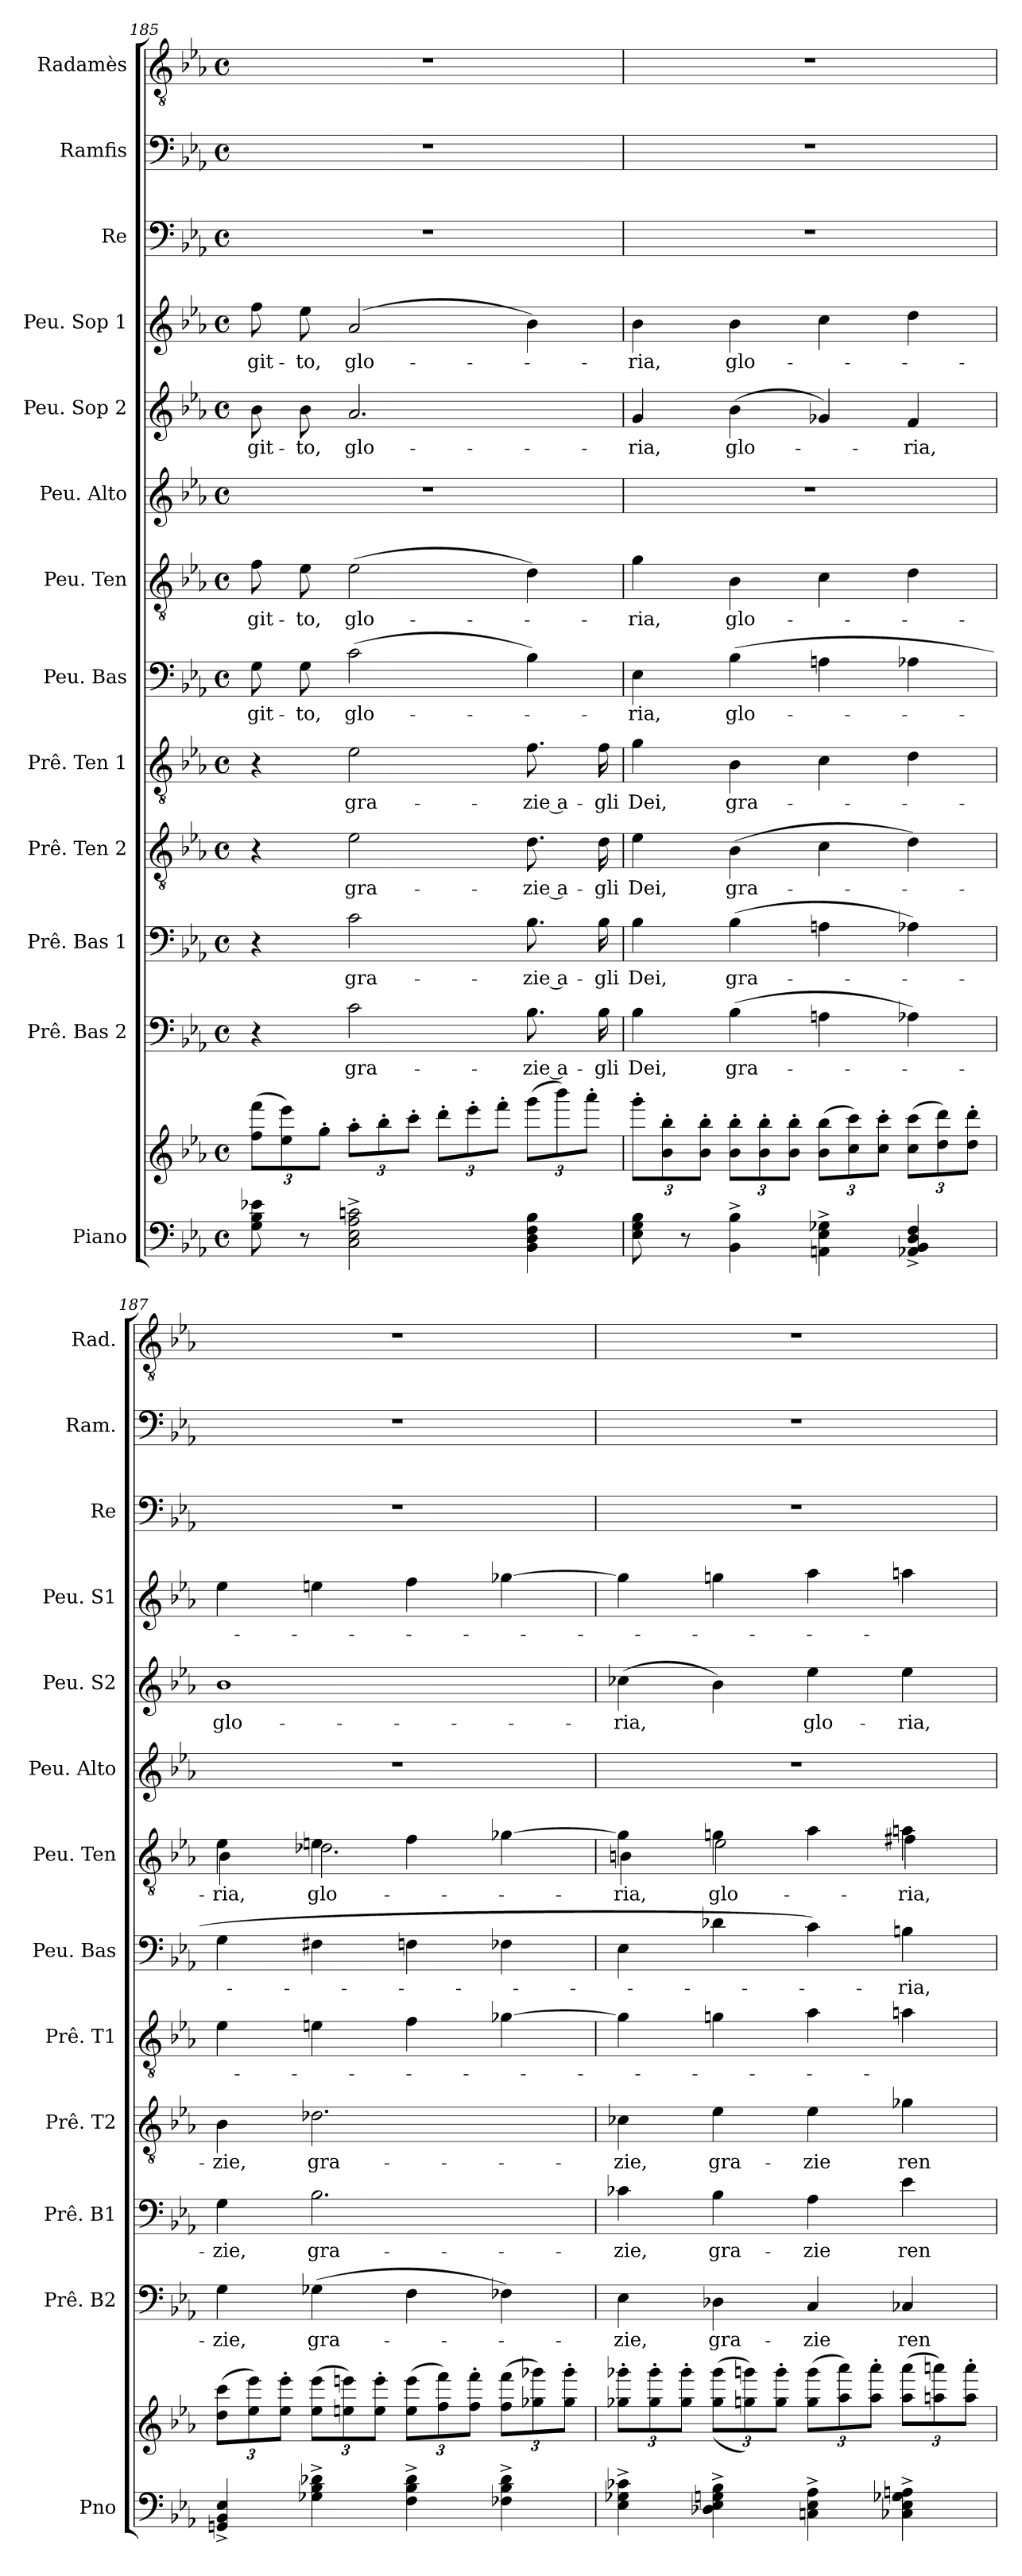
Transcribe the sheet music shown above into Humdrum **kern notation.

**kern	**kern	**kern	**text	**kern	**text	**kern	**text	**kern	**text	**kern	**text	**kern	**text	**kern	**kern	**text	**kern	**text	**kern	**kern	**kern
*part13	*part13	*part12	*part12	*part11	*part11	*part10	*part10	*part9	*part9	*part8	*part8	*part7	*part7	*part6	*part5	*part5	*part4	*part4	*part3	*part2	*part1
*staff14	*staff13	*staff12	*staff12	*staff11	*staff11	*staff10	*staff10	*staff9	*staff9	*staff8	*staff8	*staff7	*staff7	*staff6	*staff5	*staff5	*staff4	*staff4	*staff3	*staff2	*staff1
*I"Piano	*	*I"Prê. Bas 2	*	*I"Prê. Bas 1	*	*I"Prê. Ten 2	*	*I"Prê. Ten 1	*	*I"Peu. Bas	*	*I"Peu. Ten	*	*I"Peu. Alto	*I"Peu. Sop 2	*	*I"Peu. Sop 1	*	*I"Re	*I"Ramfis	*I"Radamès
*I'Pno	*	*I'Prê. B2	*	*I'Prê. B1	*	*I'Prê. T2	*	*I'Prê. T1	*	*I'Peu. Bas	*	*I'Peu. Ten	*	*I'Peu. Alto	*I'Peu. S2	*	*I'Peu. S1	*	*I'Re	*I'Ram.	*I'Rad.
*clefF4	*clefG2	*clefF4	*	*clefF4	*	*clefGv2	*	*clefGv2	*	*clefF4	*	*clefGv2	*	*clefG2	*clefG2	*	*clefG2	*	*clefF4	*clefF4	*clefGv2
*k[b-e-a-]	*k[b-e-a-]	*k[b-e-a-]	*	*k[b-e-a-]	*	*k[b-e-a-]	*	*k[b-e-a-]	*	*k[b-e-a-]	*	*k[b-e-a-]	*	*k[b-e-a-]	*k[b-e-a-]	*	*k[b-e-a-]	*	*k[b-e-a-]	*k[b-e-a-]	*k[b-e-a-]
*M4/4	*M4/4	*M4/4	*	*M4/4	*	*M4/4	*	*M4/4	*	*M4/4	*	*M4/4	*	*M4/4	*M4/4	*	*M4/4	*	*M4/4	*M4/4	*M4/4
*met(c)	*met(c)	*met(c)	*	*met(c)	*	*met(c)	*	*met(c)	*	*met(c)	*	*met(c)	*	*met(c)	*met(c)	*	*met(c)	*	*met(c)	*met(c)	*met(c)
*	*Xbrackettup	*	*	*	*	*	*	*	*	*	*	*	*	*	*	*	*	*	*	*	*
=185	=185	=185	=185	=185	=185	=185	=185	=185	=185	=185	=185	=185	=185	=185	=185	=185	=185	=185	=185	=185	=185
!	!	!	!	!	!	!	!	!	!	!	!LO:LY:b:color=#0055FF	!	!LO:LY:b:color=#0055FF	!	!	!LO:LY:b:color=#0055FF	!	!LO:LY:b:color=#0055FF	!	!	!
8G\ 8B-\ 8e-X\	(>12ff\ 12fff\L	4r	.	4r	.	4r	.	4r	.	8G\	-git-	8f\	-git-	1r	8b-\	-git-	8ff\	-git-	1r	1r	1r
.	12ee-\ 12eee-\)	.	.	.	.	.	.	.	.	.	.	.	.	.	.	.	.	.	.	.	.
!	!	!	!	!	!	!	!	!	!	!	!LO:LY:b:color=#0055FF	!	!LO:LY:b:color=#0055FF	!	!	!LO:LY:b:color=#0055FF	!	!LO:LY:b:color=#0055FF	!	!	!
8r	.	.	.	.	.	.	.	.	.	8G\	-to,	8e-\	-to,	.	8b-\	-to,	8ee-\	-to,	.	.	.
.	12gg'\J	.	.	.	.	.	.	.	.	.	.	.	.	.	.	.	.	.	.	.	.
!	!	!	!LO:LY:b:color=#0055FF	!	!LO:LY:b:color=#0055FF	!	!LO:LY:b:color=#0055FF	!	!LO:LY:b:color=#AA0000	!	!LO:LY:b:color=#0055FF	!	!LO:LY:b:color=#0055FF	!	!	!LO:LY:b:color=#0055FF	!	!LO:LY:b:color=#0055FF	!	!	!
2C\^ 2E-\^ 2A-\^ 2cn\^	12aa-'\L	2c\	gra-	2c\	gra-	2e-\	gra-	2e-\	gra-	(>2c\	glo-	(>2e-\	glo-	.	2.a-/	glo-	(>2a-/	glo-	.	.	.
.	12bb-'\	.	.	.	.	.	.	.	.	.	.	.	.	.	.	.	.	.	.	.	.
.	12ccc'\J	.	.	.	.	.	.	.	.	.	.	.	.	.	.	.	.	.	.	.	.
.	12ddd'\L	.	.	.	.	.	.	.	.	.	.	.	.	.	.	.	.	.	.	.	.
.	12eee-'\	.	.	.	.	.	.	.	.	.	.	.	.	.	.	.	.	.	.	.	.
.	12fff'\J	.	.	.	.	.	.	.	.	.	.	.	.	.	.	.	.	.	.	.	.
!	!	!	!LO:LY:b:color=#0055FF	!	!LO:LY:b:color=#0055FF	!	!LO:LY:b:color=#0055FF	!	!LO:LY:b:color=#AA0000	!	!	!	!	!	!	!	!	!	!	!	!
4BB-\ 4D\ 4F\ 4B-\	(>12ggg\L	8.B-\	zie a-	8.B-\	zie a-	8.d\	zie a-	8.f\	zie a-	4B-\)	.	4d\)	.	.	.	.	4b-\)	.	.	.	.
.	12bbb-\)	.	.	.	.	.	.	.	.	.	.	.	.	.	.	.	.	.	.	.	.
.	12aaa-'\J	.	.	.	.	.	.	.	.	.	.	.	.	.	.	.	.	.	.	.	.
!	!	!	!LO:LY:b:color=#0055FF	!	!LO:LY:b:color=#0055FF	!	!LO:LY:b:color=#0055FF	!	!LO:LY:b:color=#AA0000	!	!	!	!	!	!	!	!	!	!	!	!
.	.	16B-\	-gli	16B-\	-gli	16d\	-gli	16f\	-gli	.	.	.	.	.	.	.	.	.	.	.	.
=186	=186	=186	=186	=186	=186	=186	=186	=186	=186	=186	=186	=186	=186	=186	=186	=186	=186	=186	=186	=186	=186
!	!	!	!LO:LY:b:color=#0055FF	!	!LO:LY:b:color=#0055FF	!	!LO:LY:b:color=#0055FF	!	!LO:LY:b:color=#AA0000	!	!LO:LY:b:color=#0055FF	!	!LO:LY:b:color=#0055FF	!	!	!LO:LY:b:color=#0055FF	!	!LO:LY:b:color=#0055FF	!	!	!
8E-\ 8G\ 8B-\	12ggg'\L	4B-\	Dei,	4B-\	Dei,	4e-\	Dei,	4g\	Dei,	4E-\	-ria,	4g\	-ria,	1r	4g/	-ria,	4b-\	-ria,	1r	1r	1r
.	12b-\' 12bb-\'	.	.	.	.	.	.	.	.	.	.	.	.	.	.	.	.	.	.	.	.
8r	.	.	.	.	.	.	.	.	.	.	.	.	.	.	.	.	.	.	.	.	.
.	12b-\' 12bb-\'J	.	.	.	.	.	.	.	.	.	.	.	.	.	.	.	.	.	.	.	.
!	!	!	!LO:LY:b:color=#0055FF	!	!LO:LY:b:color=#0055FF	!	!LO:LY:b:color=#0055FF	!	!LO:LY:b:color=#AA0000	!	!LO:LY:b:color=#0055FF	!	!LO:LY:b:color=#0055FF	!	!	!LO:LY:b:color=#0055FF	!	!LO:LY:b:color=#0055FF	!	!	!
4BB-\^ 4B-\^	12b-\' 12bb-\'L	(>4B-\	gra-	(>4B-\	gra-	(>4B-\	gra-	4B-\	gra-	(>4B-\	glo-	4B-\	glo-	.	(>4b-\	glo-	4b-\	glo-	.	.	.
.	12b-\' 12bb-\'	.	.	.	.	.	.	.	.	.	.	.	.	.	.	.	.	.	.	.	.
.	12b-\' 12bb-\'J	.	.	.	.	.	.	.	.	.	.	.	.	.	.	.	.	.	.	.	.
4AAn\^ 4E-\^ 4G-X\^	(>12b-\ 12bb-\L	4An\	.	4An\	.	4c\	.	4c\	.	4An\	.	4c\	.	.	4g-X/)	.	4cc\	.	.	.	.
.	12cc\ 12ccc\)	.	.	.	.	.	.	.	.	.	.	.	.	.	.	.	.	.	.	.	.
.	12cc\' 12ccc\'J	.	.	.	.	.	.	.	.	.	.	.	.	.	.	.	.	.	.	.	.
!	!	!	!	!	!	!	!	!	!	!	!	!	!	!	!	!LO:LY:b:color=#0055FF	!	!	!	!	!
4AA-X/^ 4BB-/^ 4D/^ 4F/^	(>12cc\ 12ccc\L	4A-X\)	.	4A-X\)	.	4d\)	.	4d\	.	4A-X\	.	4d\	.	.	4f/	-ria,	4dd\	.	.	.	.
.	12dd\ 12ddd\)	.	.	.	.	.	.	.	.	.	.	.	.	.	.	.	.	.	.	.	.
.	12dd\' 12ddd\'J	.	.	.	.	.	.	.	.	.	.	.	.	.	.	.	.	.	.	.	.
!!LO:PB:g=z
=187	=187	=187	=187	=187	=187	=187	=187	=187	=187	=187	=187	=187	=187	=187	=187	=187	=187	=187	=187	=187	=187
!	!	!	!LO:LY:b:color=#0055FF	!	!LO:LY:b:color=#0055FF	!	!LO:LY:b:color=#0055FF	!	!	!	!	!	!LO:LY:b:color=#0055FF	!	!	!LO:LY:b:color=#0055FF	!	!	!	!	!
*	*	*	*	*	*	*	*	*	*	*	*	*^	*	*	*	*	*	*	*	*	*
4GGn/^ 4BB-/^ 4E-/^	(>12dd\ 12ccc\L	4G\	-zie,	4G\	-zie,	4B-\	-zie,	4e-\	.	4G\	.	4e-\	4B-\	-ria,	1r	1b-	glo-	4ee-\	.	1r	1r	1r
.	12ee-\ 12eee-\)	.	.	.	.	.	.	.	.	.	.	.	.	.	.	.	.	.	.	.	.	.
.	12ee-\' 12eee-\'J	.	.	.	.	.	.	.	.	.	.	.	.	.	.	.	.	.	.	.	.	.
!	!	!	!LO:LY:b:color=#0055FF	!	!LO:LY:b:color=#0055FF	!	!LO:LY:b:color=#0055FF	!	!	!	!	!	!	!LO:LY:b:color=#0055FF	!	!	!	!	!	!	!	!
4G-X\^ 4B-\^ 4d-X\^	(>12ee-\ 12eee-\L	(>4G-X\	gra-	2.B-\	gra-	2.d-X\	gra-	4en\	.	4F#X\	.	4en\	2.d-X\	glo-	.	.	.	4een\	.	.	.	.
.	12een\ 12eeen\)	.	.	.	.	.	.	.	.	.	.	.	.	.	.	.	.	.	.	.	.	.
.	12ee\' 12eee\'J	.	.	.	.	.	.	.	.	.	.	.	.	.	.	.	.	.	.	.	.	.
4F\^ 4B-\^ 4d-\^	(>12ee\ 12eee\L	4F\	.	.	.	.	.	4f\	.	4Fn\	.	4f\	.	.	.	.	.	4ff\	.	.	.	.
.	12ff\ 12fff\)	.	.	.	.	.	.	.	.	.	.	.	.	.	.	.	.	.	.	.	.	.
.	12ff\' 12fff\'J	.	.	.	.	.	.	.	.	.	.	.	.	.	.	.	.	.	.	.	.	.
4F-X\^ 4B-\^ 4d-\^	(>12ff\ 12fff\L	4F-X\)	.	.	.	.	.	[4g-X\	.	4F-X\	.	[4g-X\	.	.	.	.	.	[4gg-X\	.	.	.	.
.	12gg-X\ 12ggg-X\)	.	.	.	.	.	.	.	.	.	.	.	.	.	.	.	.	.	.	.	.	.
.	12gg-\' 12ggg-\'J	.	.	.	.	.	.	.	.	.	.	.	.	.	.	.	.	.	.	.	.	.
=188	=188	=188	=188	=188	=188	=188	=188	=188	=188	=188	=188	=188	=188	=188	=188	=188	=188	=188	=188	=188	=188	=188
!	!	!	!LO:LY:b:color=#0055FF	!	!LO:LY:b:color=#0055FF	!	!LO:LY:b:color=#0055FF	!	!	!	!	!	!	!LO:LY:b:color=#0055FF	!	!	!LO:LY:b:color=#0055FF	!	!	!	!	!
4E-\^ 4G-X\^ 4c-X\^	12gg-X\' 12ggg-X\'L	4E-\	-zie,	4c-X\	-zie,	4c-X\	-zie,	4g-\]	.	4E-\	.	4g-\]	4Bn\	-ria,	1r	(>4cc-X\	-ria,	4gg-\]	.	1r	1r	1r
.	12gg-\' 12ggg-\'	.	.	.	.	.	.	.	.	.	.	.	.	.	.	.	.	.	.	.	.	.
.	12gg-\' 12ggg-\'J	.	.	.	.	.	.	.	.	.	.	.	.	.	.	.	.	.	.	.	.	.
!	!	!	!LO:LY:b:color=#0055FF	!	!LO:LY:b:color=#0055FF	!	!LO:LY:b:color=#0055FF	!	!	!	!	!	!	!LO:LY:b:color=#0055FF	!	!	!	!	!	!	!	!
4D-X\^ 4E-\^ 4Gn\^ 4B-\^	(>(>12gg-\ 12ggg-\L	4D-X\	gra-	4B-\	gra-	4e-\	gra-	4gn\	.	4d-X\	.	4gn\	2e-\	glo-	.	4b-\)	.	4ggn\	.	.	.	.
.	12ggn\ 12gggn\))	.	.	.	.	.	.	.	.	.	.	.	.	.	.	.	.	.	.	.	.	.
.	12gg\' 12ggg\'J	.	.	.	.	.	.	.	.	.	.	.	.	.	.	.	.	.	.	.	.	.
!	!	!	!LO:LY:b:color=#0055FF	!	!LO:LY:b:color=#0055FF	!	!LO:LY:b:color=#0055FF	!	!	!	!	!	!	!	!	!	!LO:LY:b:color=#0055FF	!	!	!	!	!
4Cn\^ 4E-\^ 4A-\^	(>12gg\ 12ggg\L	4C/	-zie	4A-\	-zie	4e-\	-zie	4a-\	.	4c\)	.	4a-\	.	.	.	4ee-\	glo-	4aa-\	.	.	.	.
.	12aa-\ 12aaa-\)	.	.	.	.	.	.	.	.	.	.	.	.	.	.	.	.	.	.	.	.	.
.	12aa-\' 12aaa-\'J	.	.	.	.	.	.	.	.	.	.	.	.	.	.	.	.	.	.	.	.	.
!	!	!	!LO:LY:b:color=#0055FF	!	!LO:LY:b:color=#0055FF	!	!LO:LY:b:color=#0055FF	!	!	!	!LO:LY:b:color=#0055FF	!	!	!LO:LY:b:color=#0055FF	!	!	!LO:LY:b:color=#0055FF	!	!	!	!	!
4C-X\^ 4E-\^ 4G-X\^ 4An\^	(>12aa-\ 12aaa-\L	4C-X/	ren-	4e-\	ren-	4g-X\	ren-	4an\	.	4Bn\	-ria,	4an\	4f#X\	-ria,	.	4ee-\	-ria,	4aan\	.	.	.	.
.	12aan\ 12aaan\)	.	.	.	.	.	.	.	.	.	.	.	.	.	.	.	.	.	.	.	.	.
.	12aa\' 12aaa\'J	.	.	.	.	.	.	.	.	.	.	.	.	.	.	.	.	.	.	.	.	.
*	*	*	*	*	*	*	*	*	*	*	*	*v	*v	*	*	*	*	*	*	*	*	*
=	=	=	=	=	=	=	=	=	=	=	=	=	=	=	=	=	=	=	=	=	=
*-	*-	*-	*-	*-	*-	*-	*-	*-	*-	*-	*-	*-	*-	*-	*-	*-	*-	*-	*-	*-	*-
